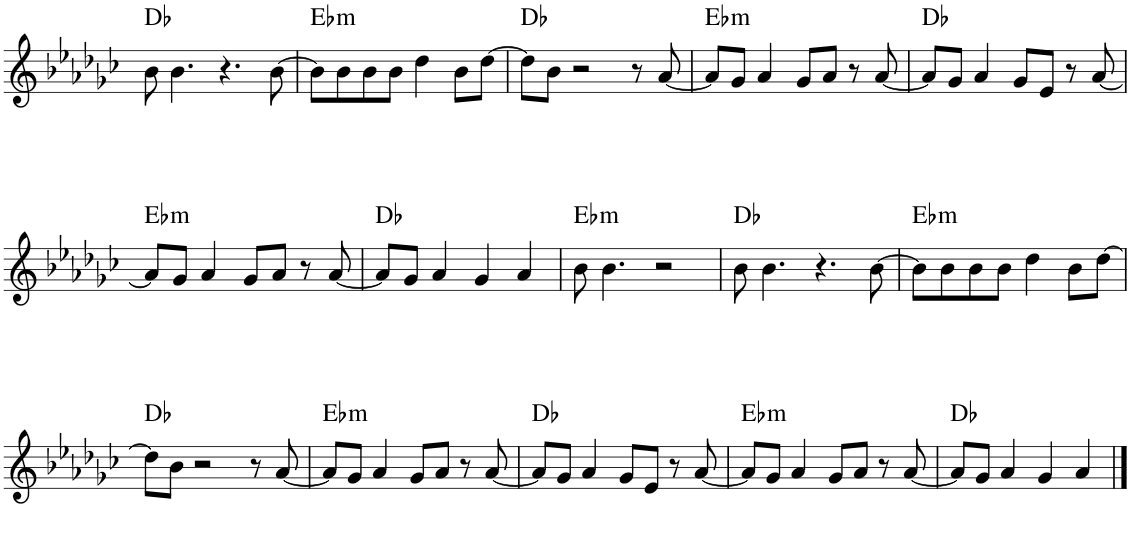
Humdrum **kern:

**kern	**harte
*part1	*part1
*staff1	*
*I"Piano	*
*I'Pno.	*
!!LO:PB:g=z
*clefG2	*
*k[b-e-a-d-g-c-]	*
*M4/4	*
=103	=103
8b-\	Db:maj
4.b-\	.
4.r	.
[8b-\	.
=104	=104
!	!LO:H:kt=m
8b-\L]	Eb:min
8b-\	.
8b-\	.
8b-\J	.
4dd-\	.
8b-\L	.
[8dd-\J	.
=105	=105
8dd-\L]	Db:maj
8b-\J	.
2r	.
8r	.
[8a-/	.
=106	=106
!	!LO:H:kt=m
8a-/L]	Eb:min
8g-/J	.
4a-/	.
8g-/L	.
8a-/J	.
8r	.
[8a-/	.
=107	=107
8a-/L]	Db:maj
8g-/J	.
4a-/	.
8g-/L	.
8e-/J	.
8r	.
[8a-/	.
!!LO:LB:g=z
=108	=108
!	!LO:H:kt=m
8a-/L]	Eb:min
8g-/J	.
4a-/	.
8g-/L	.
8a-/J	.
8r	.
[8a-/	.
=109	=109
8a-/L]	Db:maj
8g-/J	.
4a-/	.
4g-/	.
4a-/	.
=110	=110
!	!LO:H:kt=m
8b-\	Eb:min
4.b-\	.
2r	.
=111	=111
8b-\	Db:maj
4.b-\	.
4.r	.
[8b-\	.
=112	=112
!	!LO:H:kt=m
8b-\L]	Eb:min
8b-\	.
8b-\	.
8b-\J	.
4dd-\	.
8b-\L	.
[8dd-\J	.
!!LO:LB:g=z
=113	=113
8dd-\L]	Db:maj
8b-\J	.
2r	.
8r	.
[8a-/	.
=114	=114
!	!LO:H:kt=m
8a-/L]	Eb:min
8g-/J	.
4a-/	.
8g-/L	.
8a-/J	.
8r	.
[8a-/	.
=115	=115
8a-/L]	Db:maj
8g-/J	.
4a-/	.
8g-/L	.
8e-/J	.
8r	.
[8a-/	.
=116	=116
!	!LO:H:kt=m
8a-/L]	Eb:min
8g-/J	.
4a-/	.
8g-/L	.
8a-/J	.
8r	.
[8a-/	.
=117	=117
8a-/L]	Db:maj
8g-/J	.
4a-/	.
4g-/	.
4a-/	.
==	==
*-	*-
